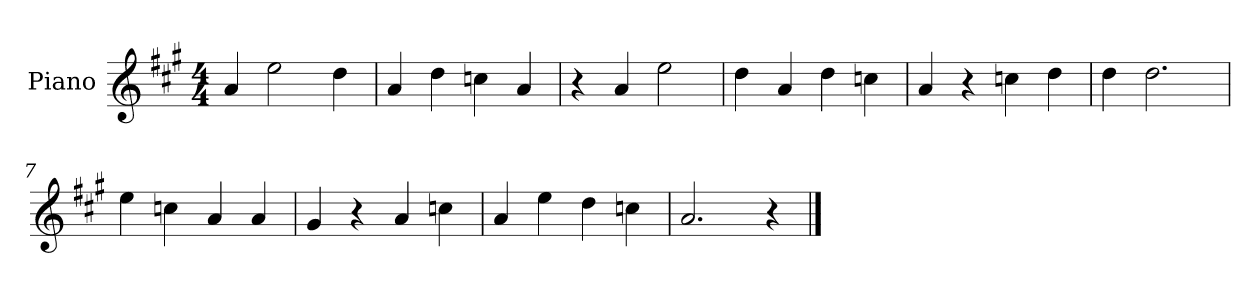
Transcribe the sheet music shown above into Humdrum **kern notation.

**kern
*part1
*staff1
*I"Piano
*I'P-no
*clefG2
*k[f#c#g#]
*M4/4
*MM90
=1
4a/
2ee\
4dd\
=2
4a/
4dd\
4ccn\
4a/
=3
4r
4a/
2ee\
=4
4dd\
4a/
4dd\
4ccn\
=5
4a/
4r
4ccn\
4dd\
=6
4dd\
2.dd\
=7
4ee\
4ccn\
4a/
4a/
=8
4g#/
4r
4a/
4ccn\
!!LO:LB:g=z
=9
4a/
4ee\
4dd\
4ccn\
=10
2.a/
4r
==
*-
